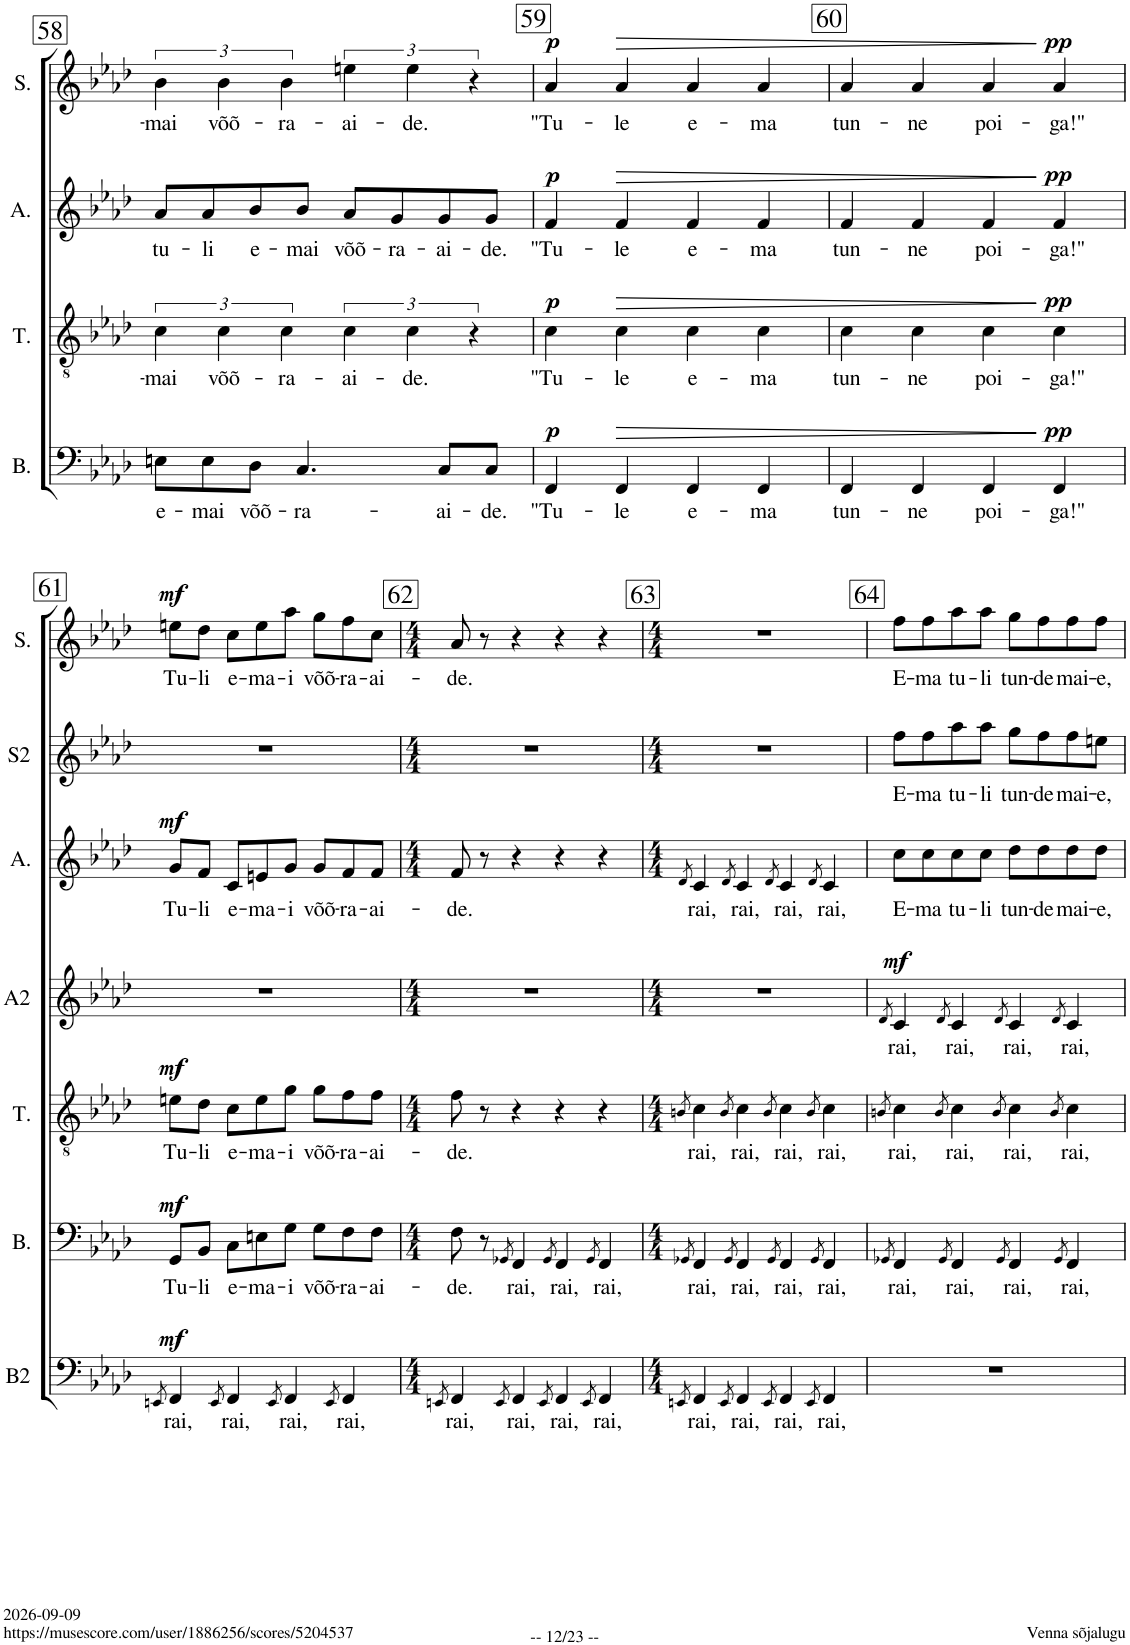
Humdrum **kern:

**kern	**text	**dynam	**kern	**text	**dynam	**kern	**text	**dynam	**kern	**text	**dynam	**kern	**text	**dynam	**kern	**text	**kern	**text	**dynam
*part7	*part7	*part7	*part6	*part6	*part6	*part5	*part5	*part5	*part4	*part4	*part4	*part3	*part3	*part3	*part2	*part2	*part1	*part1	*part1
*staff7	*staff7	*staff7	*staff6	*staff6	*staff6	*staff5	*staff5	*staff5	*staff4	*staff4	*staff4	*staff3	*staff3	*staff3	*staff2	*staff2	*staff1	*staff1	*staff1
*I"Bass II	*	*	*I"Bass	*	*	*I"Tenor	*	*	*I"Alto II	*	*	*I"Alto	*	*	*I"Soprano II	*	*I"Soprano	*	*
*I'B2	*	*	*I'B.	*	*	*I'T.	*	*	*I'A2	*	*	*I'A.	*	*	*I'S2	*	*I'S.	*	*
!!LO:PB:g=z
*clefF4	*	*	*clefF4	*	*	*clefGv2	*	*	*clefG2	*	*	*clefG2	*	*	*clefG2	*	*clefG2	*	*
*	*	*	*	*	*	*	*	*	*Trd1c2	*	*	*Trd1c2	*	*	*	*	*	*	*
*k[b-e-a-d-]	*	*	*k[b-e-a-d-]	*	*	*k[b-e-a-d-]	*	*	*k[b-e-a-d-]	*	*	*k[b-e-a-d-]	*	*	*k[b-e-a-d-]	*	*k[b-e-a-d-]	*	*
*M4/4	*	*	*M4/4	*	*	*M4/4	*	*	*M4/4	*	*	*M4/4	*	*	*M4/4	*	*M4/4	*	*
=58	=58	=58	=58	=58	=58	=58	=58	=58	=58	=58	=58	=58	=58	=58	=58	=58	=58	=58	=58
!	!	!	!	!LO:LY:b	!	!	!LO:LY:b	!	!	!	!	!	!LO:LY:b	!	!	!	!	!LO:LY:b	!
1r	.	.	8En\L	e-	.	6c\	-mai	.	1r	.	.	8a-/L	tu-	.	1r	.	6b-\	-mai	.
!	!	!	!	!LO:LY:b	!	!	!	!	!	!	!	!	!LO:LY:b	!	!	!	!	!	!
.	.	.	8E\	-mai	.	.	.	.	.	.	.	8a-/	-li	.	.	.	.	.	.
!	!	!	!	!	!	!	!LO:LY:b	!	!	!	!	!	!	!	!	!	!	!LO:LY:b	!
.	.	.	.	.	.	6c\	võõ-	.	.	.	.	.	.	.	.	.	6b-\	võõ-	.
!	!	!	!	!LO:LY:b	!	!	!	!	!	!	!	!	!LO:LY:b	!	!	!	!	!	!
.	.	.	8D-\J	võõ-	.	.	.	.	.	.	.	8b-/	e-	.	.	.	.	.	.
!	!	!	!	!	!	!	!LO:LY:b	!	!	!	!	!	!	!	!	!	!	!LO:LY:b	!
.	.	.	.	.	.	6c\	-ra-	.	.	.	.	.	.	.	.	.	6b-\	-ra-	.
!	!	!	!	!LO:LY:b	!	!	!	!	!	!	!	!	!LO:LY:b	!	!	!	!	!	!
.	.	.	4.C/	-ra-	.	.	.	.	.	.	.	8b-/J	-mai	.	.	.	.	.	.
!	!	!	!	!	!	!	!LO:LY:b	!	!	!	!	!	!LO:LY:b	!	!	!	!	!LO:LY:b	!
.	.	.	.	.	.	6c\	-ai-	.	.	.	.	8a-/L	võõ-	.	.	.	6een\	-ai-	.
!	!	!	!	!	!	!	!	!	!	!	!	!	!LO:LY:b	!	!	!	!	!	!
.	.	.	.	.	.	.	.	.	.	.	.	8g/	-ra-	.	.	.	.	.	.
!	!	!	!	!	!	!	!LO:LY:b	!	!	!	!	!	!	!	!	!	!	!LO:LY:b	!
.	.	.	.	.	.	6c\	-de.	.	.	.	.	.	.	.	.	.	6ee\	-de.	.
!	!	!	!	!LO:LY:b	!	!	!	!	!	!	!	!	!LO:LY:b	!	!	!	!	!	!
.	.	.	8C/L	-ai-	.	.	.	.	.	.	.	8g/	-ai-	.	.	.	.	.	.
.	.	.	.	.	.	6r	.	.	.	.	.	.	.	.	.	.	6r	.	.
!	!	!	!	!LO:LY:b	!	!	!	!	!	!	!	!	!LO:LY:b	!	!	!	!	!	!
.	.	.	8C/J	-de.	.	.	.	.	.	.	.	8g/J	-de.	.	.	.	.	.	.
=59	=59	=59	=59	=59	=59	=59	=59	=59	=59	=59	=59	=59	=59	=59	=59	=59	=59	=59	=59
!	!	!	!	!LO:LY:b	!LO:DY:a	!	!LO:LY:b	!LO:DY:a	!	!	!	!	!LO:LY:b	!LO:DY:a	!	!	!	!LO:LY:b	!LO:DY:a
1r	.	.	4FF/	"Tu-	p	4c\	"Tu-	p	1r	.	.	4f/	"Tu-	p	1r	.	4a-/	"Tu-	p
!	!	!	!	!LO:LY:b	!LO:HP:b	!	!LO:LY:b	!LO:HP:b	!	!	!	!	!LO:LY:b	!LO:HP:b	!	!	!	!LO:LY:b	!LO:HP:b
.	.	.	4FF/	-le	>	4c\	-le	>	.	.	.	4f/	-le	>	.	.	4a-/	-le	>
!	!	!	!	!LO:LY:b	!	!	!LO:LY:b	!	!	!	!	!	!LO:LY:b	!	!	!	!	!LO:LY:b	!
.	.	.	4FF/	e-	.	4c\	e-	.	.	.	.	4f/	e-	.	.	.	4a-/	e-	.
!	!	!	!	!LO:LY:b	!	!	!LO:LY:b	!	!	!	!	!	!LO:LY:b	!	!	!	!	!LO:LY:b	!
.	.	.	4FF/	-ma	.	4c\	-ma	.	.	.	.	4f/	-ma	.	.	.	4a-/	-ma	.
=60	=60	=60	=60	=60	=60	=60	=60	=60	=60	=60	=60	=60	=60	=60	=60	=60	=60	=60	=60
!	!	!	!	!LO:LY:b	!	!	!LO:LY:b	!	!	!	!	!	!LO:LY:b	!	!	!	!	!LO:LY:b	!
1r	.	.	4FF/	tun-	.	4c\	tun-	.	1r	.	.	4f/	tun-	.	1r	.	4a-/	tun-	.
!	!	!	!	!LO:LY:b	!	!	!LO:LY:b	!	!	!	!	!	!LO:LY:b	!	!	!	!	!LO:LY:b	!
.	.	.	4FF/	-ne	.	4c\	-ne	.	.	.	.	4f/	-ne	.	.	.	4a-/	-ne	.
!	!	!	!	!LO:LY:b	!	!	!LO:LY:b	!	!	!	!	!	!LO:LY:b	!	!	!	!	!LO:LY:b	!
.	.	.	4FF/	poi-	.	4c\	poi-	.	.	.	.	4f/	poi-	.	.	.	4a-/	poi-	.
!	!	!	!	!LO:LY:b	!LO:DY:n=1:a	!	!LO:LY:b	!LO:DY:n=1:a	!	!	!	!	!LO:LY:b	!LO:DY:n=1:a	!	!	!	!LO:LY:b	!LO:DY:n=1:a
.	.	.	4FF/	-ga!"	] pp	4c\	-ga!"	] pp	.	.	.	4f/	-ga!"	] pp	.	.	4a-/	-ga!"	] pp
!!LO:LB:g=z
=61	=61	=61	=61	=61	=61	=61	=61	=61	=61	=61	=61	=61	=61	=61	=61	=61	=61	=61	=61
8qEEn/	.	.	.	.	.	.	.	.	.	.	.	.	.	.	.	.	.	.	.
!	!LO:LY:b	!LO:DY:a	!	!LO:LY:b	!LO:DY:a	!	!LO:LY:b	!LO:DY:a	!	!	!	!	!LO:LY:b	!LO:DY:a	!	!	!	!LO:LY:b	!LO:DY:a
4FF/	rai,	mf	8GG/L	Tu-	mf	8en\L	Tu-	mf	1r	.	.	8g/L	Tu-	mf	1r	.	8een\L	Tu-	mf
!	!	!	!	!LO:LY:b	!	!	!LO:LY:b	!	!	!	!	!	!LO:LY:b	!	!	!	!	!LO:LY:b	!
.	.	.	8BB-/J	-li	.	8d-\J	-li	.	.	.	.	8f/J	-li	.	.	.	8dd-\J	-li	.
8qEE/	.	.	.	.	.	.	.	.	.	.	.	.	.	.	.	.	.	.	.
!	!LO:LY:b	!	!	!LO:LY:b	!	!	!LO:LY:b	!	!	!	!	!	!LO:LY:b	!	!	!	!	!LO:LY:b	!
4FF/	rai,	.	8C\L	e-	.	8c\L	e-	.	.	.	.	8c/L	e-	.	.	.	8cc\L	e-	.
!	!	!	!	!LO:LY:b	!	!	!LO:LY:b	!	!	!	!	!	!LO:LY:b	!	!	!	!	!LO:LY:b	!
.	.	.	8En\	-ma-	.	8e\	-ma-	.	.	.	.	8en/	-ma-	.	.	.	8ee\	-ma-	.
8qEE/	.	.	.	.	.	.	.	.	.	.	.	.	.	.	.	.	.	.	.
!	!LO:LY:b	!	!	!LO:LY:b	!	!	!LO:LY:b	!	!	!	!	!	!LO:LY:b	!	!	!	!	!LO:LY:b	!
4FF/	rai,	.	8G\J	-i	.	8g\J	-i	.	.	.	.	8g/J	-i	.	.	.	8aa-\J	-i	.
!	!	!	!	!LO:LY:b	!	!	!LO:LY:b	!	!	!	!	!	!LO:LY:b	!	!	!	!	!LO:LY:b	!
.	.	.	8G\L	võõ-	.	8g\L	võõ-	.	.	.	.	8g/L	võõ-	.	.	.	8gg\L	võõ-	.
8qEE/	.	.	.	.	.	.	.	.	.	.	.	.	.	.	.	.	.	.	.
!	!LO:LY:b	!	!	!LO:LY:b	!	!	!LO:LY:b	!	!	!	!	!	!LO:LY:b	!	!	!	!	!LO:LY:b	!
4FF/	rai,	.	8F\	-ra-	.	8f\	-ra-	.	.	.	.	8f/	-ra-	.	.	.	8ff\	-ra-	.
!	!	!	!	!LO:LY:b	!	!	!LO:LY:b	!	!	!	!	!	!LO:LY:b	!	!	!	!	!LO:LY:b	!
.	.	.	8F\J	-ai-	.	8f\J	-ai-	.	.	.	.	8f/J	-ai-	.	.	.	8cc\J	-ai-	.
=62	=62	=62	=62	=62	=62	=62	=62	=62	=62	=62	=62	=62	=62	=62	=62	=62	=62	=62	=62
*M4/4	*	*	*M4/4	*	*	*M4/4	*	*	*M4/4	*	*	*M4/4	*	*	*M4/4	*	*M4/4	*	*
8qEEn/	.	.	.	.	.	.	.	.	.	.	.	.	.	.	.	.	.	.	.
!	!LO:LY:b	!	!	!LO:LY:b	!	!	!LO:LY:b	!	!	!	!	!	!LO:LY:b	!	!	!	!	!LO:LY:b	!
4FF/	rai,	.	8F\	-de.	.	8f\	-de.	.	1r	.	.	8f/	-de.	.	1r	.	8a-/	-de.	.
.	.	.	8r	.	.	8r	.	.	.	.	.	8r	.	.	.	.	8r	.	.
8qEE/	.	.	8qGG-X/	.	.	.	.	.	.	.	.	.	.	.	.	.	.	.	.
!	!LO:LY:b	!	!	!LO:LY:b	!	!	!	!	!	!	!	!	!	!	!	!	!	!	!
4FF/	rai,	.	4FF/	rai,	.	4r	.	.	.	.	.	4r	.	.	.	.	4r	.	.
8qEE/	.	.	8qGG-/	.	.	.	.	.	.	.	.	.	.	.	.	.	.	.	.
!	!LO:LY:b	!	!	!LO:LY:b	!	!	!	!	!	!	!	!	!	!	!	!	!	!	!
4FF/	rai,	.	4FF/	rai,	.	4r	.	.	.	.	.	4r	.	.	.	.	4r	.	.
8qEE/	.	.	8qGG-/	.	.	.	.	.	.	.	.	.	.	.	.	.	.	.	.
!	!LO:LY:b	!	!	!LO:LY:b	!	!	!	!	!	!	!	!	!	!	!	!	!	!	!
4FF/	rai,	.	4FF/	rai,	.	4r	.	.	.	.	.	4r	.	.	.	.	4r	.	.
=63	=63	=63	=63	=63	=63	=63	=63	=63	=63	=63	=63	=63	=63	=63	=63	=63	=63	=63	=63
*M4/4	*	*	*M4/4	*	*	*M4/4	*	*	*M4/4	*	*	*M4/4	*	*	*M4/4	*	*M4/4	*	*
8qEEn/	.	.	8qGG-X/	.	.	8qBn/	.	.	.	.	.	8qd-/	.	.	.	.	.	.	.
!	!LO:LY:b	!	!	!LO:LY:b	!	!	!LO:LY:b	!	!	!	!	!	!LO:LY:b	!	!	!	!	!	!
4FF/	rai,	.	4FF/	rai,	.	4c\	rai,	.	1r	.	.	4c/	rai,	.	1r	.	1r	.	.
8qEE/	.	.	8qGG-/	.	.	8qB/	.	.	.	.	.	8qd-/	.	.	.	.	.	.	.
!	!LO:LY:b	!	!	!LO:LY:b	!	!	!LO:LY:b	!	!	!	!	!	!LO:LY:b	!	!	!	!	!	!
4FF/	rai,	.	4FF/	rai,	.	4c\	rai,	.	.	.	.	4c/	rai,	.	.	.	.	.	.
8qEE/	.	.	8qGG-/	.	.	8qB/	.	.	.	.	.	8qd-/	.	.	.	.	.	.	.
!	!LO:LY:b	!	!	!LO:LY:b	!	!	!LO:LY:b	!	!	!	!	!	!LO:LY:b	!	!	!	!	!	!
4FF/	rai,	.	4FF/	rai,	.	4c\	rai,	.	.	.	.	4c/	rai,	.	.	.	.	.	.
8qEE/	.	.	8qGG-/	.	.	8qB/	.	.	.	.	.	8qd-/	.	.	.	.	.	.	.
!	!LO:LY:b	!	!	!LO:LY:b	!	!	!LO:LY:b	!	!	!	!	!	!LO:LY:b	!	!	!	!	!	!
4FF/	rai,	.	4FF/	rai,	.	4c\	rai,	.	.	.	.	4c/	rai,	.	.	.	.	.	.
=64	=64	=64	=64	=64	=64	=64	=64	=64	=64	=64	=64	=64	=64	=64	=64	=64	=64	=64	=64
.	.	.	8qGG-X/	.	.	8qBn/	.	.	8qd-/	.	.	.	.	.	.	.	.	.	.
!	!	!	!	!LO:LY:b	!	!	!LO:LY:b	!	!	!LO:LY:b	!LO:DY:a	!	!LO:LY:b	!	!	!LO:LY:b	!	!LO:LY:b	!
1r	.	.	4FF/	rai,	.	4c\	rai,	.	4c/	rai,	mf	8cc\L	E-	.	8ff\L	E-	8ff\L	E-	.
!	!	!	!	!	!	!	!	!	!	!	!	!	!LO:LY:b	!	!	!LO:LY:b	!	!LO:LY:b	!
.	.	.	.	.	.	.	.	.	.	.	.	8cc\	-ma	.	8ff\	-ma	8ff\	-ma	.
.	.	.	8qGG-/	.	.	8qB/	.	.	8qd-/	.	.	.	.	.	.	.	.	.	.
!	!	!	!	!LO:LY:b	!	!	!LO:LY:b	!	!	!LO:LY:b	!	!	!LO:LY:b	!	!	!LO:LY:b	!	!LO:LY:b	!
.	.	.	4FF/	rai,	.	4c\	rai,	.	4c/	rai,	.	8cc\	tu-	.	8aa-\	tu-	8aa-\	tu-	.
!	!	!	!	!	!	!	!	!	!	!	!	!	!LO:LY:b	!	!	!LO:LY:b	!	!LO:LY:b	!
.	.	.	.	.	.	.	.	.	.	.	.	8cc\J	-li	.	8aa-\J	-li	8aa-\J	-li	.
.	.	.	8qGG-/	.	.	8qB/	.	.	8qd-/	.	.	.	.	.	.	.	.	.	.
!	!	!	!	!LO:LY:b	!	!	!LO:LY:b	!	!	!LO:LY:b	!	!	!LO:LY:b	!	!	!LO:LY:b	!	!LO:LY:b	!
.	.	.	4FF/	rai,	.	4c\	rai,	.	4c/	rai,	.	8dd-\L	tun-	.	8gg\L	tun-	8gg\L	tun-	.
!	!	!	!	!	!	!	!	!	!	!	!	!	!LO:LY:b	!	!	!LO:LY:b	!	!LO:LY:b	!
.	.	.	.	.	.	.	.	.	.	.	.	8dd-\	-de	.	8ff\	-de	8ff\	-de	.
.	.	.	8qGG-/	.	.	8qB/	.	.	8qd-/	.	.	.	.	.	.	.	.	.	.
!	!	!	!	!LO:LY:b	!	!	!LO:LY:b	!	!	!LO:LY:b	!	!	!LO:LY:b	!	!	!LO:LY:b	!	!LO:LY:b	!
.	.	.	4FF/	rai,	.	4c\	rai,	.	4c/	rai,	.	8dd-\	mai-	.	8ff\	mai-	8ff\	mai-	.
!	!	!	!	!	!	!	!	!	!	!	!	!	!LO:LY:b	!	!	!LO:LY:b	!	!LO:LY:b	!
.	.	.	.	.	.	.	.	.	.	.	.	8dd-\J	-e,	.	8een\J	-e,	8ff\J	-e,	.
=	=	=	=	=	=	=	=	=	=	=	=	=	=	=	=	=	=	=	=
*-	*-	*-	*-	*-	*-	*-	*-	*-	*-	*-	*-	*-	*-	*-	*-	*-	*-	*-	*-
